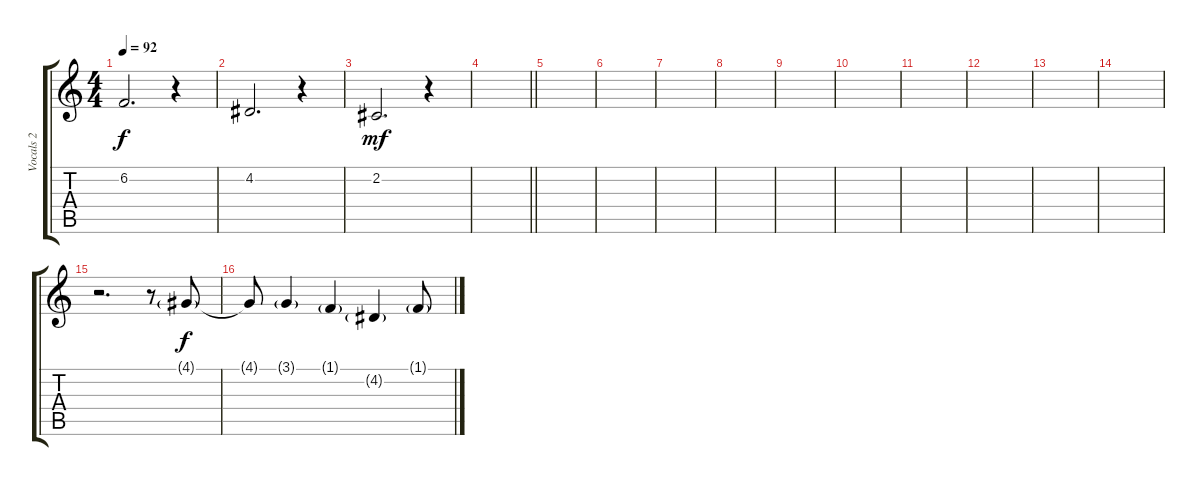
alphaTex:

\track ("Vocals 2" "Vocals 2") {instrument tenorsax}
\staff {score tabs}
\tuning (E4 B3 G3 D3 A2 E2) {hide}
\ts (4 4)
\tempo 92
\clef g2
\ks c
6.2.2{d dy f} r.4 |
4.2.2{d} r.4 |
2.2.2{d dy mf} r.4 |
\barLineRight lightlight
|
|
|
|
|
|
|
|
|
|
|
r.2{d} r.8 4.1{g}.8{dy f} |
4.1{t}.8 3.1{g}.4 1.1{g}.4 4.2{g}.4 1.1{g}.8
